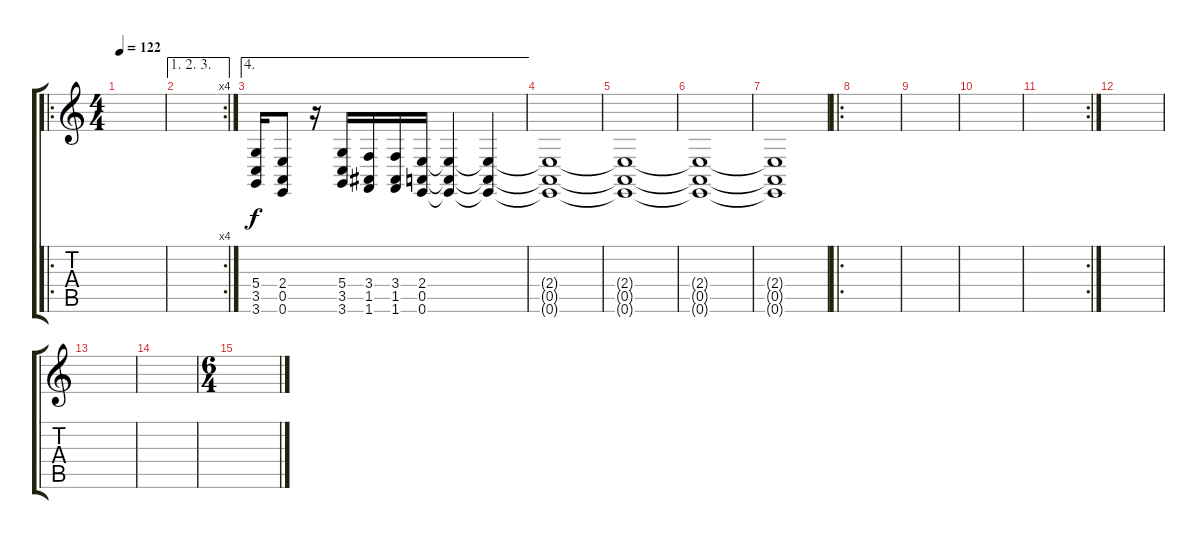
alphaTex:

\track "" {instrument acousticgrandpiano}
\staff {score tabs}
\tuning (E4 B3 G3 D3 A2 E2) {hide}
\ro
\ts (4 4)
\tempo 122
\clef g2
\ks c
|
\ae (1 2 3)
\rc 4
|
\ae 4
(5.4 3.5 3.6).16 (2.4 0.5 0.6).8 r.16 (5.4 3.5 3.6).16 (3.4 1.5 1.6).16 (3.4 1.5 1.6).16 (2.4 0.5 0.6).16 (2.4{t} 0.5{t} 0.6{t}).4 (2.4{t} 0.5{t} 0.6{t}).4 |
(2.4{t} 0.5{t} 0.6{t}).1 |
(2.4{t} 0.5{t} 0.6{t}).1 |
(2.4{t} 0.5{t} 0.6{t}).1 |
(2.4{t} 0.5{t} 0.6{t}).1 |
\ro
|
|
|
\rc 2
|
|
|
|
\ts (6 4)
